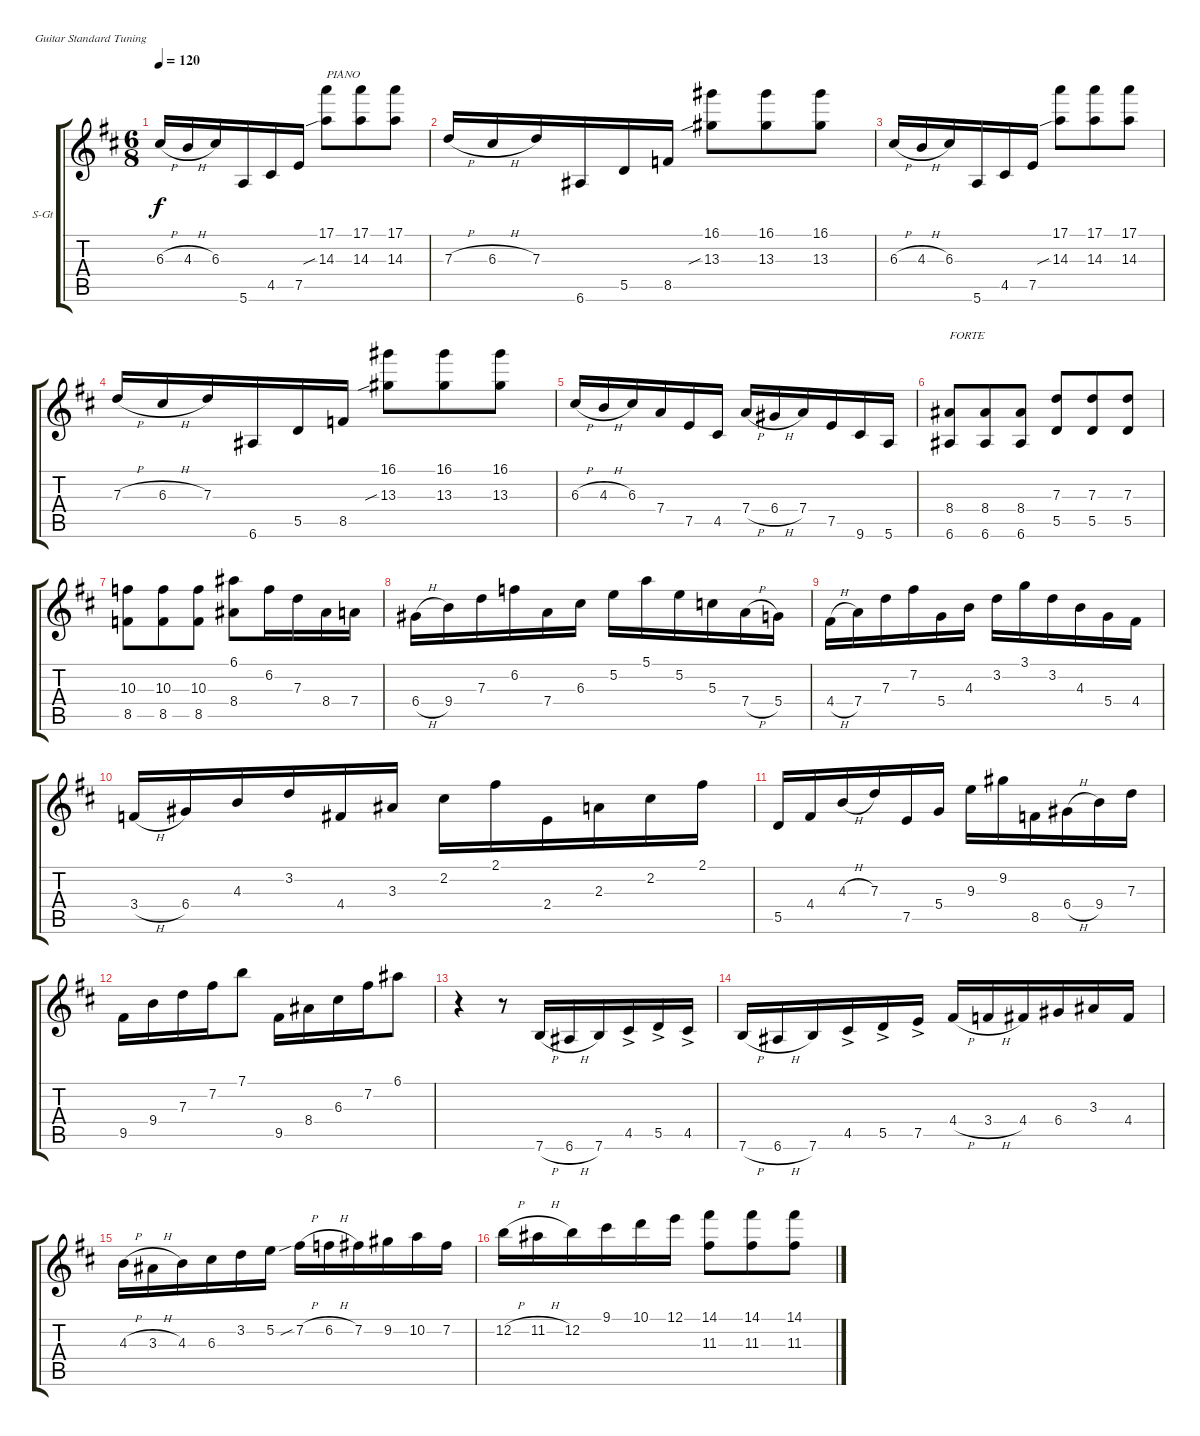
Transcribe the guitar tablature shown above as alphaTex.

\bracketExtendMode groupsimilarinstruments
\firstSystemTrackNameOrientation horizontal
\otherSystemsTrackNameOrientation horizontal
\track ("Track 1" "S-Gt") {instrument acousticguitarsteel}
\staff {score tabs}
\tuning (E4 B3 G3 D3 A2 E2)
\ts (6 8)
\tempo 120
\clef g2
\ks d
6.3{h}.16{dy f} 4.3{h}.16 6.3.16 5.6.16 4.5.16 7.5.16 (17.1 14.3{sib}).8{txt "PIANO"} (17.1 14.3).8 (17.1 14.3).8 |
7.3{h}.16 6.3{h}.16 7.3.16 6.6.16 5.5.16 8.5.16 (16.1 13.3{sib}).8 (16.1 13.3).8 (16.1 13.3).8 |
6.3{h}.16 4.3{h}.16 6.3.16 5.6.16 4.5.16 7.5.16 (17.1 14.3{sib}).8 (17.1 14.3).8 (17.1 14.3).8 |
7.3{h}.16 6.3{h}.16 7.3.16 6.6.16 5.5.16 8.5.16 (16.1 13.3{sib}).8 (16.1 13.3).8 (16.1 13.3).8 |
6.3{h}.16 4.3{h}.16 6.3.16 7.4.16 7.5.16 4.5.16 7.4{h}.16 6.4{h}.16 7.4.16 7.5.16 9.6.16 5.6.16 |
(8.4 6.6).8{txt "FORTE"} (8.4 6.6).8 (8.4 6.6).8 (7.3 5.5).8 (7.3 5.5).8 (7.3 5.5).8 |
(10.3 8.5).8 (10.3 8.5).8 (10.3 8.5).8 (6.1 8.4).8 6.2.16 7.3.16 8.4.16 7.4.16 |
6.4{h}.16 9.4.16 7.3.16 6.2.16 7.4.16 6.3.16 5.2.16 5.1.16 5.2.16 5.3.16 7.4{h}.16 5.4.16 |
4.4{h}.16 7.4.16 7.3.16 7.2.16 5.4.16 4.3.16 3.2.16 3.1.16 3.2.16 4.3.16 5.4.16 4.4.16 |
3.4{h}.16 6.4.16 4.3.16 3.2.16 4.4.16 3.3.16 2.2.16 2.1.16 2.4.16 2.3.16 2.2.16 2.1.16 |
5.5.16 4.4.16 4.3{h}.16 7.3.16 7.5.16 5.4.16 9.3.16 9.2.16 8.5.16 6.4{h}.16 9.4.16 7.3.16 |
9.5.16 9.4.16 7.3.16 7.2.16 7.1.8 9.5.16 8.4.16 6.3.16 7.2.16 6.1.8 |
r.4 r.8 7.6{h}.16 6.6{h}.16 7.6.16 4.5{ac}.16 5.5{ac}.16 4.5{ac}.16 |
7.6{h}.16 6.6{h}.16 7.6.16 4.5{ac}.16 5.5{ac}.16 7.5{ac}.16 4.4{h}.16 3.4{h}.16 4.4.16 6.4.16 3.3.16 4.4.16 |
4.3{h}.16 3.3{h}.16 4.3.16 6.3.16 3.2.16 5.2.16 7.2{sib h}.16 6.2{h}.16 7.2.16 9.2.16 10.2.16 7.2.16 |
12.2{h}.16 11.2{h}.16 12.2.16 9.1.16 10.1.16 12.1.16 (14.1 11.3).8 (14.1 11.3).8 (14.1 11.3).8
